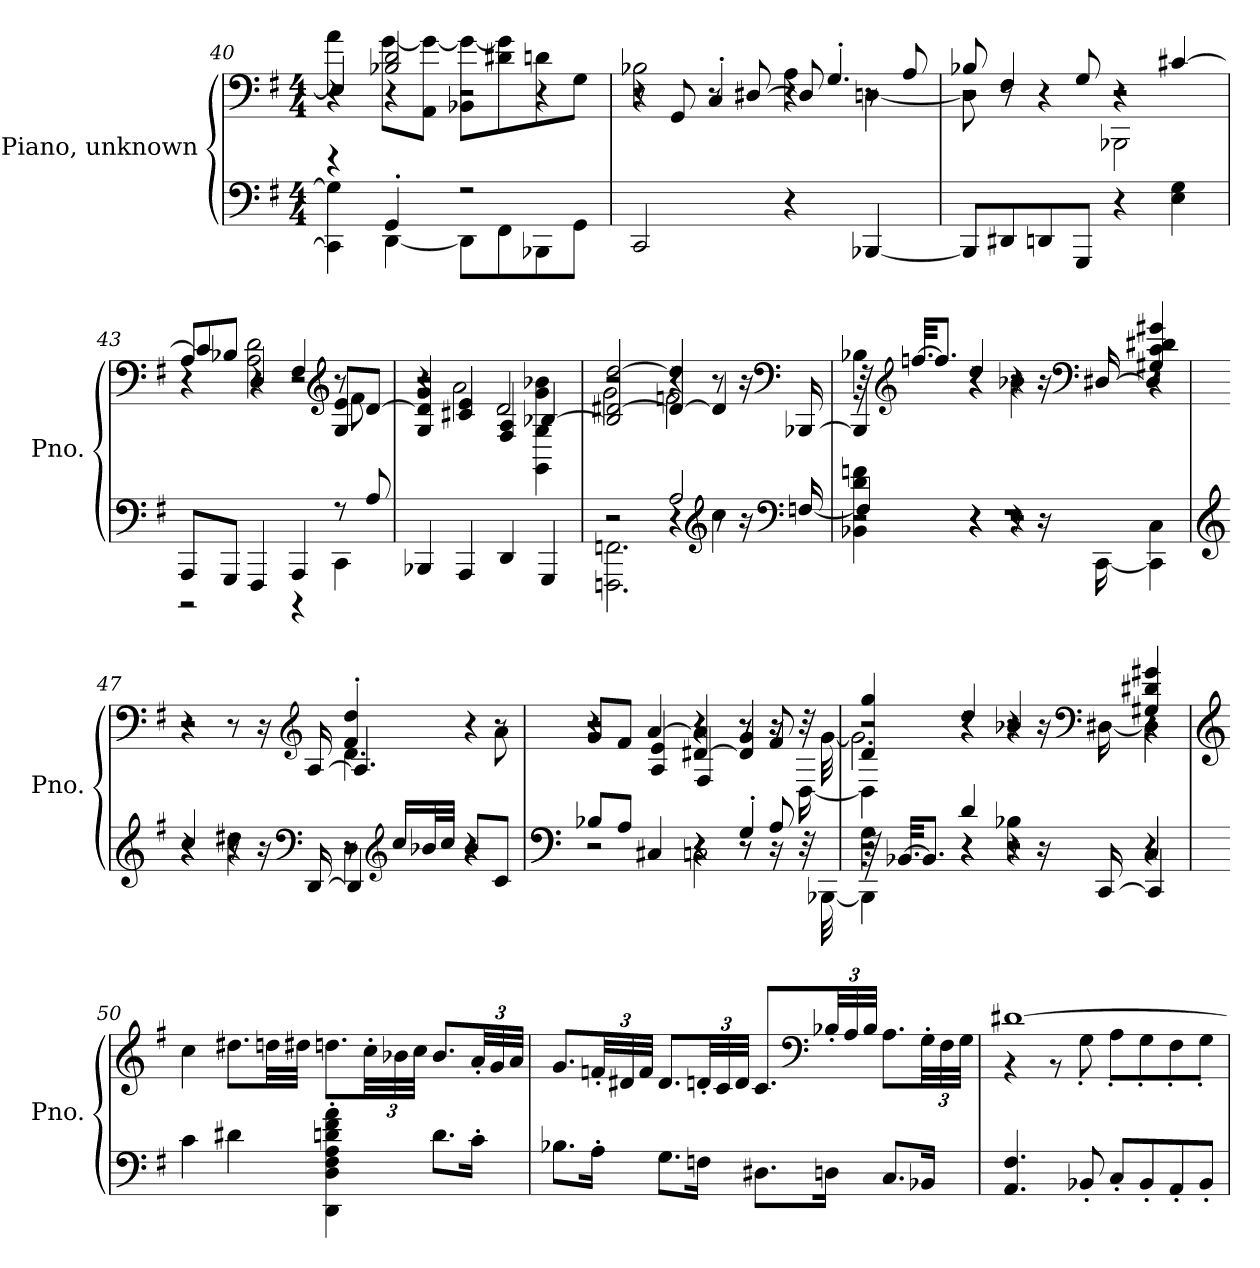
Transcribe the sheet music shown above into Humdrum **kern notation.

**kern	**kern
*part1	*part1
*staff2	*staff1
*I"Piano, unknown	*
*I'Pno.	*
!!LO:LB:g=z
*clefF4	*clefF4
*k[f#]	*k[f#]
*M4/4	*M4/4
=40	=40
*^	*^
*	*	*	*^
4r	4CC#\] 4G\]	4r	4a\	4E/]
4GG'/	[4DD\	2B-X/ 2d/	[8g\L	4r
.	.	.	8AA\ 8g\_J	.
2r	8DD\L]	.	8BB-X\ 8g\_L	2r
.	8FF#\	.	8d#X\ 8g\]	.
.	8BBB-X\	4r	8dn\	.
.	8GG\J	.	8G\J	.
*v	*v	*	*	*
=41	=41	=41	=41
2CC/	8r	2B-X\	4r
.	8GG/	.	.
.	4C'/	.	8r
.	.	.	[8D#X/
4r	4r	4A\	8D#/]
.	.	.	4.G'/
[4BBB-X/	8r	[4Dn\	.
.	8A/	.	.
=42	=42	=42	=42
8BBB-/L]	8B-X/	8D\]	2r
8DD#X/	4F#/	8r	.
8DDn/	.	4r	.
8GGG/J	8G/	.	.
4r	2r	2BBB-X\	4r
4E\ 4G\	.	.	[4c#X/
!!LO:PB:g=z	!!	!!
=43	=43	=43	=43
*^	*	*	*
8AAA/L	2r	8A/L	4r	4c#/]
8GGG/J	.	8B-X/J	.	.
4FFF#/	.	4D/	2A\ 2d\	4r
4AAA/	4r	4F#/	.	2r
*	*	*clefG2	*	*
8r	4CC\	8G/ 8e/L	8r	.
8A/	.	[8d/J	8f#\	.
*v	*v	*	*	*
=44	=44	=44	=44
4BBB-X/	4G/ 4d/] 4g/	4r	2r
4AAA/	4c#X/ 4e/	2a\	.
4DD/	4F#/ 4A/	.	2d/
4GGG/	[4B-X/	4GG\ 4G\ 4g\ 4b-X\	.
=45	=45	=45	=45
*^	*	*	*
*	*^	*	*	*
2r	2r	2.FFFn\ 2.FFn\	2B-/] [2d#X/ [2dd/	2g\	2r
2A/	4r	.	4d#/_ 4dd/]	2fn\	4r
*clefG2	*	*	*	*	*
.	8r	4cc\	4d#/]	.	8r
.	16r	.	.	.	16r
*clefF4	*	*	*clefF4	*	*
.	[16Fn/	.	.	.	[16BBB-X/
!!LO:LB:g=z	!!	!!
=46	=46	=46	=46	=46	=46
*	*	*^	*	*	*
1r	4BB-X\ 4d\ 4fn\	4F/]	2r	64r	4B-X\	4BBB-/]
*	*	*	*	*clefG2	*	*
.	.	.	.	[32.ffn/KKL	.	.
.	.	.	.	8.ff/J]	.	.
.	4r	4r	.	4dd/	4r	4r
.	4r	2r	8r	4r	4b-X\	8r
.	.	.	16r	.	.	16r
*	*	*	*	*clefF4	*	*
.	.	.	[16CC\	.	.	[16D#X/
.	4C\	.	4CC\]	4G#X/ 4c/ 4d#X/ 4g#X/	4r	4D#/]
*v	*v	*v	*v	*	*	*
=47	=47	=47	=47
*clefG2	*	*	*
*^	*	*	*
*	*^	*	*	*
4cc/	4r	4r	2r	2r	4r
4r	4dd#X\	8r	.	.	8r
.	.	16r	.	.	16r
*clefF4	*	*	*clefG2	*	*
.	.	[16DD/	.	.	[16A/
8r	4D\	4DD/]	4f#/' 4dd/'	4.d\	4.A/]
*clefG2	*	*	*	*	*
16cc/LL	.	.	.	.	.
32b-X/L	.	.	.	.	.
32cc/JJJ	.	.	.	.	.
8b-/L	4r	4r	4r	.	.
8c/J	.	.	.	8a\	8r
*v	*v	*v	*	*	*
*	*v	*v	*v
!!LO:LB:g=z
=48	=48
*clefF4	*
*^	*^
*	*^	*	*^
*	*	*^	*	*	*^
8B-X/L	2r	2r	2r	8g/L	2r	4r	2r
8A/J	.	.	.	8f#/J	.	.	.
4C#X/	.	.	.	[4a/	.	4A/ 4e/	.
4r	2Cn\	4r	4r	[4d#X/ 4a/]	4r	4F#/	4r
4G'/	.	8r	8r	4d#/] 4g/	8r	8r	8r
.	.	8A/	16r	.	16r	8f#/	16r
.	.	.	32r	.	32r	.	[16D\
.	.	.	[32BBB-X\	.	[32g\	.	.
=49	=49	=49	=49	=49	=49	=49	=49
64r	4G\	2r	4BBB-\]	4d/ 4gg/	2.g\]	2r	4D\]
[32.BB-X/KKL	.	.	.	.	.	.	.
8.BB-/J]	.	.	.	.	.	.	.
4d/	4r	.	4r	4dd/	.	.	4r
4r	4B-X\	8r	2r	4r	.	4b-X/	8r
.	.	16r	.	.	.	.	16r
*	*	*	*	*clefF4	*	*	*
.	.	[16CC/	.	.	.	.	[16D#X\
4C/	4r	4CC/]	.	4G#X/ 4d#X/ 4g#X/	4r	4r	4D#\]
*v	*v	*v	*v	*	*	*	*
*	*v	*v	*v	*v
!!LO:LB:g=z
=50	=50
*	*clefG2
4c\	4cc\
4d#X\	8.dd#X\L
.	32ddn\LL
.	32dd#X\JJJ
4DD\' 4D\' 4F#\' 4A\' 4dn\' 4f#\' 4a\'	8.ddn\L
*	*Xbrackettup
.	48cc'\LL
.	48b-X\
.	48cc\JJJ
8.d\L	8.b-/L
16c'\Jk	48a'/LL
.	48g/
.	48a/JJJ
=51	=51
8.B-X\L	8.g/L
16A'\Jk	48fn'/LL
.	48d#X/
.	48f/JJJ
8.G\L	8.d#/L
16Fn\Jk	48dn'/LL
.	48c/
.	48d/JJJ
8.D#X\L	8.c/L
*	*clefF4
16Dn\Jk	48B-X'/LL
.	48A/
.	48B-/JJJ
8.C/L	8.A\L
16BB-X/Jk	48G'\LL
.	48F#\
.	48G\JJJ
!!LO:LB:g=z
=52	=52
*	*^
4.AA/ 4.F#/	[1d#X	4r
.	.	8r
8BB-X'/	.	8G'\
8C'/L	.	8A'\L
8BB-'/	.	8G'\
8AA'/	.	8F#'\
8BB-'/J	.	8G'\J
*	*v	*v
=	=
*-	*-
